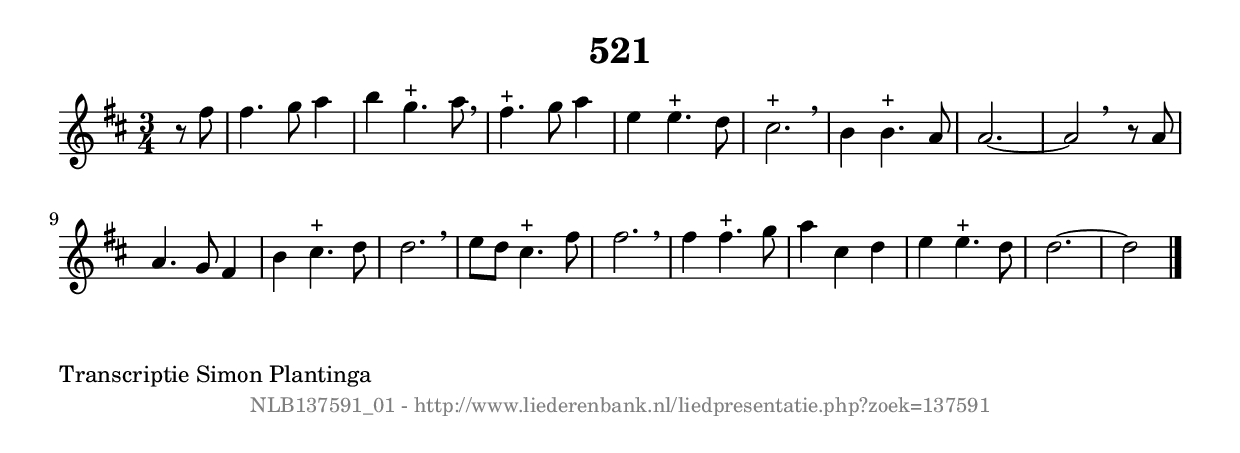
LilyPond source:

%
% produced by wce2krn 1.64 (7 June 2014)
%
\version"2.16"
#(append! paper-alist '(("long" . (cons (* 210 mm) (* 2000 mm)))))
#(set-default-paper-size "long")
sb = {\breathe}
mBreak = {\breathe }
bBreak = {\breathe }
x = {\once\override NoteHead #'style = #'cross }
gl=\glissando
itime={\override Staff.TimeSignature #'stencil = ##f }
ficta = {\once\set suggestAccidentals = ##t}
fine = {\once\override Score.RehearsalMark #'self-alignment-X = #1 \mark \markup {\italic{Fine}}}
dc = {\once\override Score.RehearsalMark #'self-alignment-X = #1 \mark \markup {\italic{D.C.}}}
dcf = {\once\override Score.RehearsalMark #'self-alignment-X = #1 \mark \markup {\italic{D.C. al Fine}}}
dcc = {\once\override Score.RehearsalMark #'self-alignment-X = #1 \mark \markup {\italic{D.C. al Coda}}}
ds = {\once\override Score.RehearsalMark #'self-alignment-X = #1 \mark \markup {\italic{D.S.}}}
dsf = {\once\override Score.RehearsalMark #'self-alignment-X = #1 \mark \markup {\italic{D.S. al Fine}}}
dsc = {\once\override Score.RehearsalMark #'self-alignment-X = #1 \mark \markup {\italic{D.S. al Coda}}}
pv = {\set Score.repeatCommands = #'((volta "1"))}
sv = {\set Score.repeatCommands = #'((volta "2"))}
tv = {\set Score.repeatCommands = #'((volta "3"))}
qv = {\set Score.repeatCommands = #'((volta "4"))}
xv = {\set Score.repeatCommands = #'((volta #f))}
\header{ tagline = ""
title = "521"
}
\score {{
\key d \major
\relative g'
{
\set melismaBusyProperties = #'()
\partial 32*8
\time 3/4
\tempo 4=120
\override Score.MetronomeMark #'transparent = ##t
\override Score.RehearsalMark #'break-visibility = #(vector #t #t #f)
r8 fis'8 | fis4. g8 a4 | b4 g4.^"+" a8 \sb | fis4.^"+" g8 a4 | e4 e4.^"+" d8 | cis2.^"+" \sb | b4 b4.^"+" a8 | a2.~ | a2 \bar ":|:" \bBreak
r8 a8 | a4. g8 fis4 | b4 cis4.^"+" d8 | d2. \sb | e8 d8 cis4.^"+" fis8 | fis2. \sb | fis4 fis4.^"+" g8 | a4 cis,4 d4 | e4 e4.^"+" d8 | d2.~ | d2 \bar "|."
 }}
 \midi { }
 \layout {
            indent = 0.0\cm
}
}
\markup { \wordwrap-string #" 
Transcriptie Simon Plantinga
"}
\markup { \vspace #0 } \markup { \with-color #grey \fill-line { \center-column { \smaller "NLB137591_01 - http://www.liederenbank.nl/liedpresentatie.php?zoek=137591" } } }
